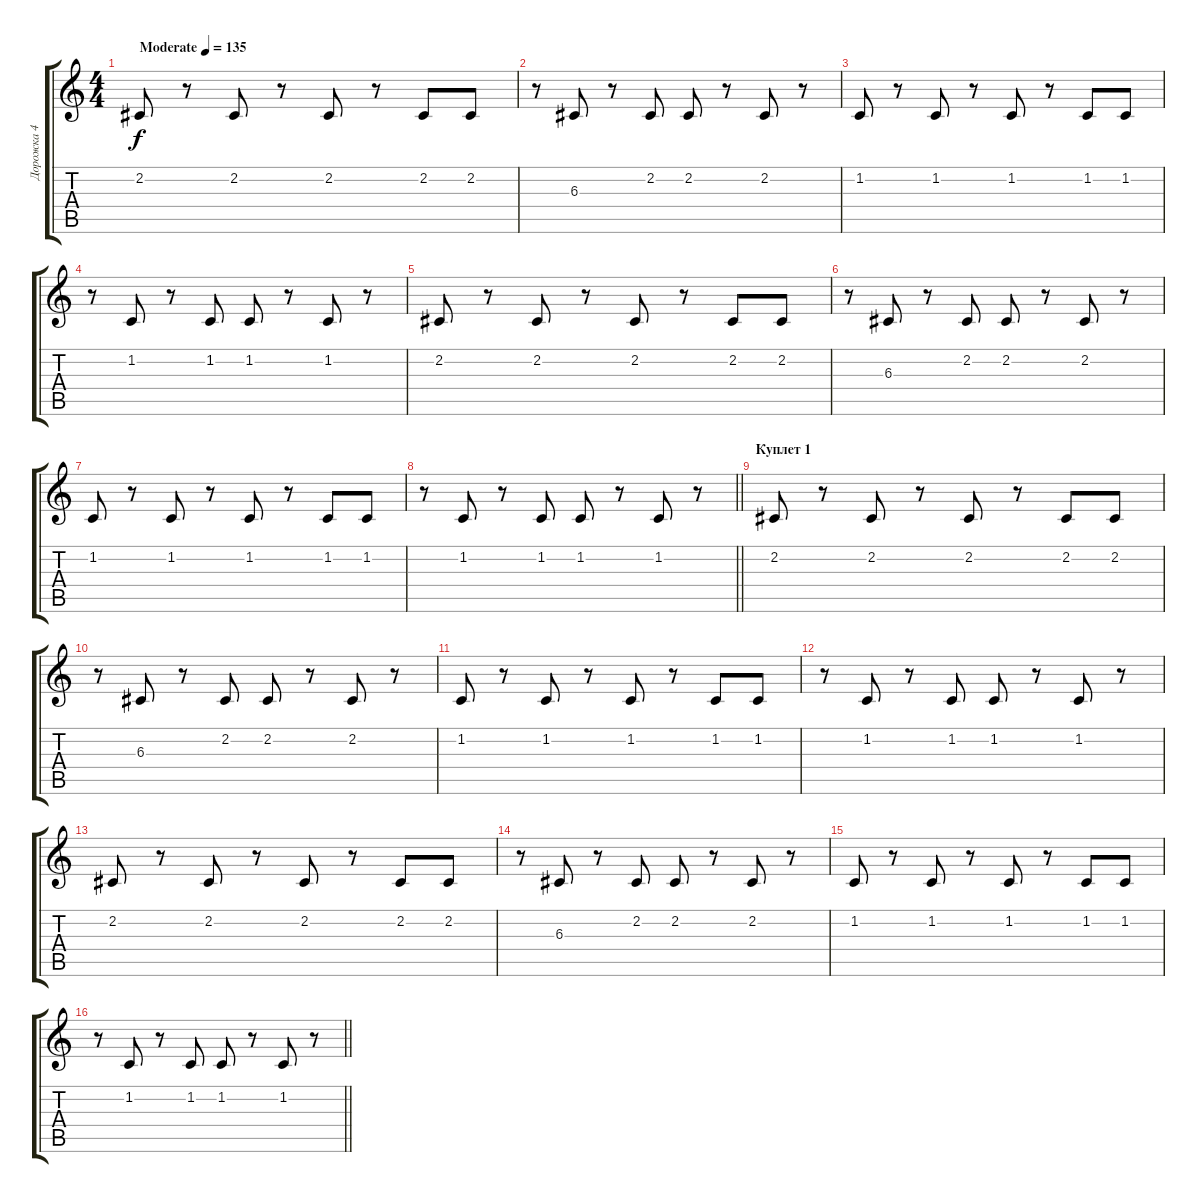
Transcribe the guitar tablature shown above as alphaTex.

\track ("Дорожка 4" "Дорожка 4") {instrument viola}
\staff {score tabs}
\tuning (E4 B3 G3 D3 A2 E2) {hide}
\ts (4 4)
\tempo (135 "Moderate")
\clef g2
\ks c
2.2.8{dy f instrument viola} r.8 2.2.8 r.8 2.2.8 r.8 2.2.8 2.2.8 |
r.8 6.3.8 r.8 2.2.8 2.2.8 r.8 2.2.8 r.8 |
1.2.8 r.8 1.2.8 r.8 1.2.8 r.8 1.2.8 1.2.8 |
r.8 1.2.8 r.8 1.2.8 1.2.8 r.8 1.2.8 r.8 |
2.2.8 r.8 2.2.8 r.8 2.2.8 r.8 2.2.8 2.2.8 |
r.8 6.3.8 r.8 2.2.8 2.2.8 r.8 2.2.8 r.8 |
1.2.8 r.8 1.2.8 r.8 1.2.8 r.8 1.2.8 1.2.8 |
\barLineRight lightlight
r.8 1.2.8 r.8 1.2.8 1.2.8 r.8 1.2.8 r.8 |
\section ("" "Куплет 1")
2.2.8 r.8 2.2.8 r.8 2.2.8 r.8 2.2.8 2.2.8 |
r.8 6.3.8 r.8 2.2.8 2.2.8 r.8 2.2.8 r.8 |
1.2.8 r.8 1.2.8 r.8 1.2.8 r.8 1.2.8 1.2.8 |
r.8 1.2.8 r.8 1.2.8 1.2.8 r.8 1.2.8 r.8 |
2.2.8 r.8 2.2.8 r.8 2.2.8 r.8 2.2.8 2.2.8 |
r.8 6.3.8 r.8 2.2.8 2.2.8 r.8 2.2.8 r.8 |
1.2.8 r.8 1.2.8 r.8 1.2.8 r.8 1.2.8 1.2.8 |
\barLineRight lightlight
r.8 1.2.8 r.8 1.2.8 1.2.8 r.8 1.2.8 r.8
